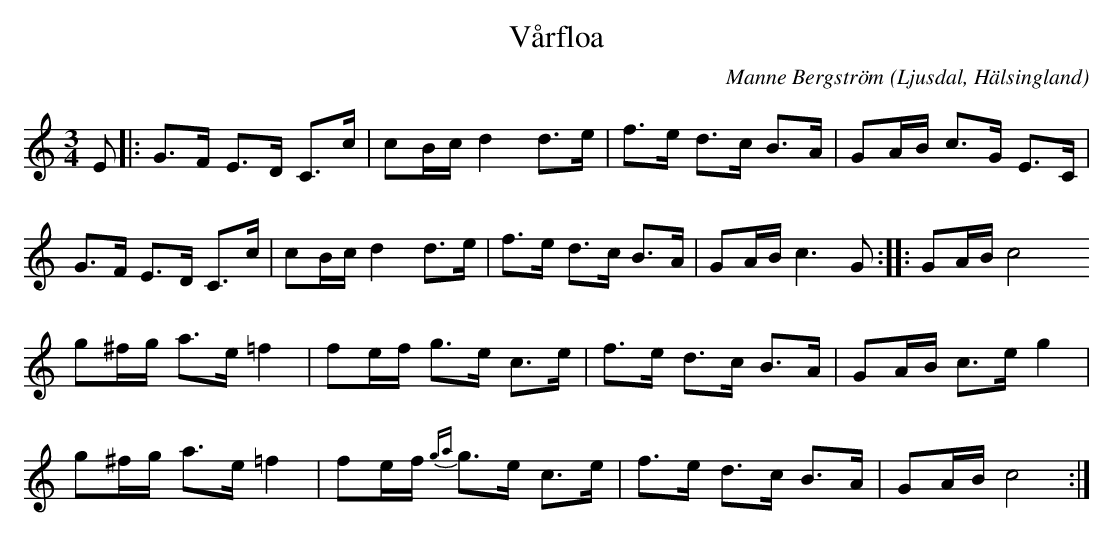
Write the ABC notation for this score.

X:1
T: Vårfloa
C: Manne Bergström
O: Ljusdal, Hälsingland
M: 3/4
L: 1/8
K: C
E|:G>F E>D C>c | cB/c/ d2 d>e| f>e d>c B>A | GA/B/ c>G E>C |
G>F E>D C>c | cB/c/ d2 d>e| f>e d>c B>A | GA/B/ c2>G2 ::GA/B/ c4
g^f/g/ a>e =f2 | fe/f/ g>e c>e |f>e d>c B>A |GA/B/ c>e g2|
g^f/g/ a>e =f2 | fe/f/ {ga}g>e c>e |f>e d>c B>A |GA/B/ c4:|
